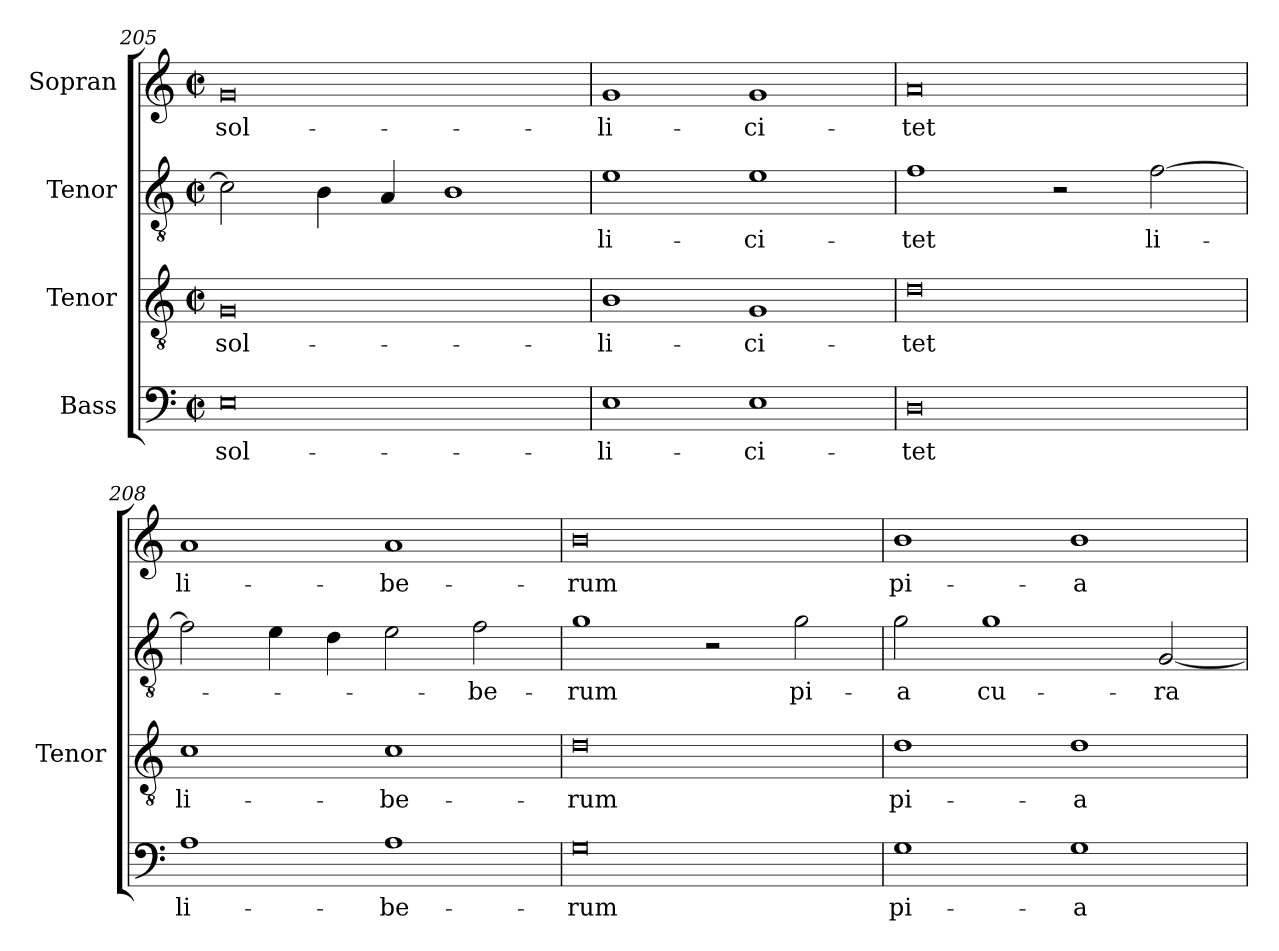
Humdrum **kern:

**kern	**text	**kern	**text	**kern	**text	**kern	**text
*part4	*part4	*part3	*part3	*part2	*part2	*part1	*part1
*staff4	*staff4	*staff3	*staff3	*staff2	*staff2	*staff1	*staff1
*I"Bass	*	*I"Tenor	*	*I"Tenor	*	*I"Sopran	*
*	*	*I'Tenor	*	*	*	*	*
*clefF4	*	*clefGv2	*	*clefGv2	*	*clefG2	*
*	*	*ITrd7c12	*	*ITrd7c12	*	*	*
*k[]	*	*k[]	*	*k[]	*	*k[]	*
*M2/2	*	*M2/2	*	*M2/2	*	*M2/2	*
*met(c|)	*	*met(c|)	*	*met(c|)	*	*met(c|)	*
=205	=205	=205	=205	=205	=205	=205	=205
!	!LO:LY:b:color=#000000	!	!	!	!	!	!
!	!	!	!LO:LY:b:color=#000000	!	!	!	!
!	!	!	!	!	!	!	!LO:LY:b:color=#000000
0Ei	sol-	0GGi	sol-	2Ci\]	.	0gi	sol-
.	.	.	.	4BBi\	.	.	.
.	.	.	.	4AAi/	.	.	.
.	.	.	.	1BBi	.	.	.
!!LO:PB:g=z
=206	=206	=206	=206	=206	=206	=206	=206
!	!LO:LY:b:color=#000000	!	!	!	!	!	!
!	!	!	!LO:LY:b:color=#000000	!	!	!	!
!	!	!	!	!	!LO:LY:b:color=#000000	!	!
!	!	!	!	!	!	!	!LO:LY:b:color=#000000
1Ei	-li-	1BBi	-li-	1Ei	-li-	1gi	-li-
!	!LO:LY:b:color=#000000	!	!	!	!	!	!
!	!	!	!LO:LY:b:color=#000000	!	!	!	!
!	!	!	!	!	!LO:LY:b:color=#000000	!	!
!	!	!	!	!	!	!	!LO:LY:b:color=#000000
1Ei	-ci-	1GGi	-ci-	1Ei	-ci-	1gi	-ci-
=207	=207	=207	=207	=207	=207	=207	=207
!	!LO:LY:b:color=#000000	!	!	!	!	!	!
!	!	!	!LO:LY:b:color=#000000	!	!	!	!
!	!	!	!	!	!LO:LY:b:color=#000000	!	!
!	!	!	!	!	!	!	!LO:LY:b:color=#000000
0Di	-tet	0Di	-tet	1Fi	-tet	0ai	-tet
.	.	.	.	2r	.	.	.
!	!	!	!	!	!LO:LY:b:color=#000000	!	!
.	.	.	.	[>2Fi\	li-	.	.
=208	=208	=208	=208	=208	=208	=208	=208
!	!LO:LY:b:color=#000000	!	!	!	!	!	!
!	!	!	!LO:LY:b:color=#000000	!	!	!	!
!	!	!	!	!	!	!	!LO:LY:b:color=#000000
1Ai	li-	1Ci	li-	2Fi\]	.	1ai	li-
.	.	.	.	4Ei\	.	.	.
.	.	.	.	4Di\	.	.	.
!	!LO:LY:b:color=#000000	!	!	!	!	!	!
!	!	!	!LO:LY:b:color=#000000	!	!	!	!
!	!	!	!	!	!	!	!LO:LY:b:color=#000000
1Ai	-be-	1Ci	-be-	2Ei\	.	1ai	-be-
!	!	!	!	!	!LO:LY:b:color=#000000	!	!
.	.	.	.	2Fi\	-be-	.	.
=209	=209	=209	=209	=209	=209	=209	=209
!	!LO:LY:b:color=#000000	!	!	!	!	!	!
!	!	!	!LO:LY:b:color=#000000	!	!	!	!
!	!	!	!	!	!LO:LY:b:color=#000000	!	!
!	!	!	!	!	!	!	!LO:LY:b:color=#000000
0Gi	-rum	0Di	-rum	1Gi	-rum	0bi	-rum
.	.	.	.	2r	.	.	.
!	!	!	!	!	!LO:LY:b:color=#000000	!	!
.	.	.	.	2Gi\	pi-	.	.
=210	=210	=210	=210	=210	=210	=210	=210
!	!LO:LY:b:color=#000000	!	!	!	!	!	!
!	!	!	!LO:LY:b:color=#000000	!	!	!	!
!	!	!	!	!	!LO:LY:b:color=#000000	!	!
!	!	!	!	!	!	!	!LO:LY:b:color=#000000
1Gi	pi-	1Di	pi-	2Gi\	-a	1bi	pi-
!	!	!	!	!	!LO:LY:b:color=#000000	!	!
.	.	.	.	1Gi	cu-	.	.
!	!LO:LY:b:color=#000000	!	!	!	!	!	!
!	!	!	!LO:LY:b:color=#000000	!	!	!	!
!	!	!	!	!	!	!	!LO:LY:b:color=#000000
1Gi	-a	1Di	-a	.	.	1bi	-a
!	!	!	!	!	!LO:LY:b:color=#000000	!	!
.	.	.	.	[<2GGi/	-ra	.	.
=	=	=	=	=	=	=	=
*-	*-	*-	*-	*-	*-	*-	*-
